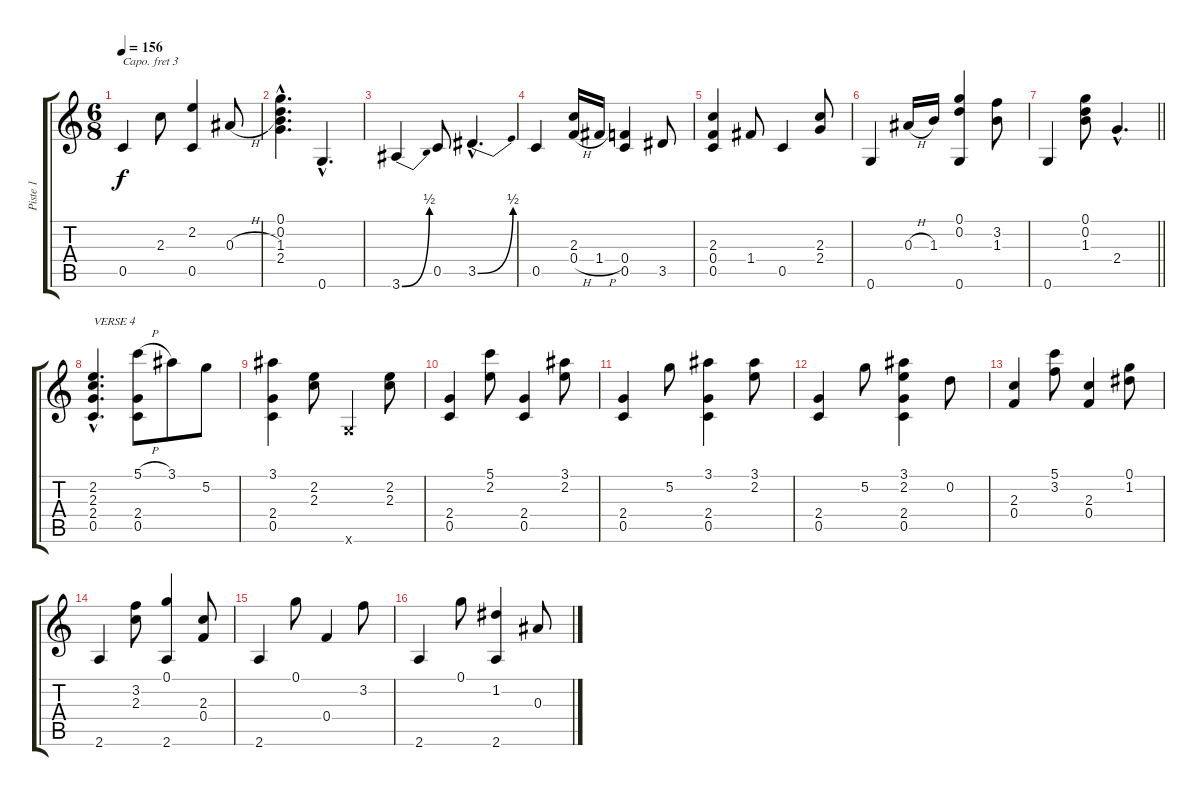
\track ("Piste 1" "Piste 1") {instrument acousticguitarsteel}
\staff {score tabs}
\capo 3
\tuning (E4 B3 G3 D3 A2 E2) {hide}
\ts (6 8)
\tempo 156
\clef g2
\ks c
0.5.4{dy f} 2.3.8 (2.2 0.5).4 0.3{h}.8 |
(0.1{hac} 0.2{hac} 1.3{hac} 2.4{hac}).4{d} 0.6{hac}.4{d} |
3.6{be (bend 0 0 60 2)}.4 0.5.8 3.5{be (bend 0 0 60 2) hac}.4{d} |
0.5.4 (2.3 0.4{h}).16 1.4{h}.16 (0.4 0.5).4 3.5.8 |
(2.3 0.4 0.5).4 1.4.8 0.5.4 (2.3 2.4).8 |
0.6.4 0.3{h}.16 1.3.16 (0.1 0.2 0.6).4 (3.2 1.3).8 |
\barLineRight lightlight
0.6.4 (0.1 0.2 1.3).8 2.4{hac}.4{d} |
(2.2{hac} 2.3{hac} 2.4{hac} 0.5{hac}).4{d txt "VERSE 4"} (5.1{h} 2.4 0.5).8 3.1.8 5.2.8 |
(3.1 2.4 0.5).4 (2.2 2.3).8 0.6{x}.4 (2.2 2.3).8 |
(2.4 0.5).4 (5.1 2.2).8 (2.4 0.5).4 (3.1 2.2).8 |
(2.4 0.5).4 5.2.8 (3.1 2.4 0.5).4 (3.1 2.2).8 |
(2.4 0.5).4 5.2.8 (3.1 2.2 2.4 0.5).4 0.2.8 |
(2.3 0.4).4 (5.1 3.2).8 (2.3 0.4).4 (0.1 1.2).8 |
2.6.4 (3.2 2.3).8 (0.1 2.6).4 (2.3 0.4).8 |
2.6.4 0.1.8 0.4.4 3.2.8 |
2.6.4 0.1.8 (1.2 2.6).4 0.3{h}.8
